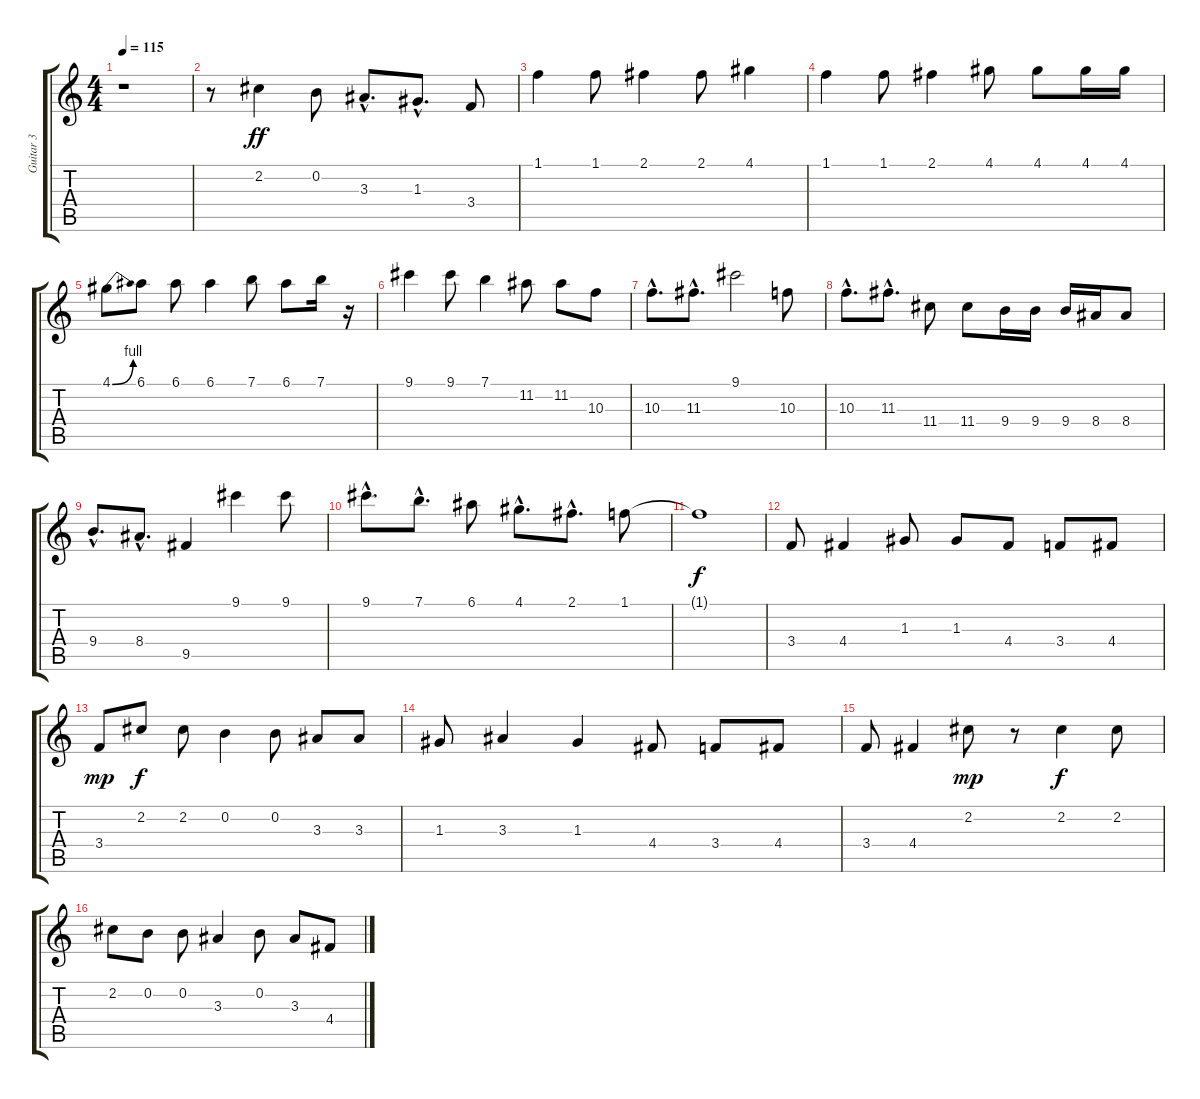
\track ("Guitar 3" "Guitar 3") {instrument distortionguitar}
\staff {score tabs}
\tuning (E4 B3 G3 D3 A2 E2) {hide}
\ts (4 4)
\tempo 115
\clef g2
\ks c
r.1{dy f} |
r.8 2.2.4{dy ff volume 16} 0.2.8 3.3{hac}.8{d} 1.3{hac}.8{d} 3.4.8 |
1.1.4 1.1.8 2.1.4 2.1.8 4.1.4 |
1.1.4 1.1.8 2.1.4 4.1.8 4.1.8 4.1.16 4.1.16 |
4.1{be (bend 0 0 60 4)}.8 6.1.8 6.1.8 6.1.4 7.1.8 6.1.8 7.1.16 r.16 |
9.1.4 9.1.8 7.1.4 11.2.8 11.2.8 10.3.8 |
10.3{hac}.8{d} 11.3{hac}.8{d} 9.1.2 10.3.8 |
10.3{hac}.8{d} 11.3{hac}.8{d} 11.4.8 11.4.8 9.4.16 9.4.16 9.4.16 8.4.16 8.4.8 |
9.4{hac}.8{d} 8.4{hac}.8{d} 9.5.4 9.1.4 9.1.8 |
9.1{hac}.8{d} 7.1{hac}.8{d} 6.1.8 4.1{hac}.8{d} 2.1{hac}.8{d} 1.1.8 |
1.1{t}.1{dy f} |
3.4.8{volume 14 balance 10} 4.4.4 1.3.8 1.3.8 4.4.8 3.4.8 4.4.8 |
3.4.8{dy mp} 2.2.8{dy f} 2.2.8 0.2.4 0.2.8 3.3.8 3.3.8 |
1.3.8 3.3.4 1.3.4 4.4.8 3.4.8 4.4.8 |
3.4.8 4.4.4 2.2.8{dy mp} r.8 2.2.4{dy f} 2.2.8 |
2.2.8 0.2.8 0.2.8 3.3.4 0.2.8 3.3.8 4.4.8
